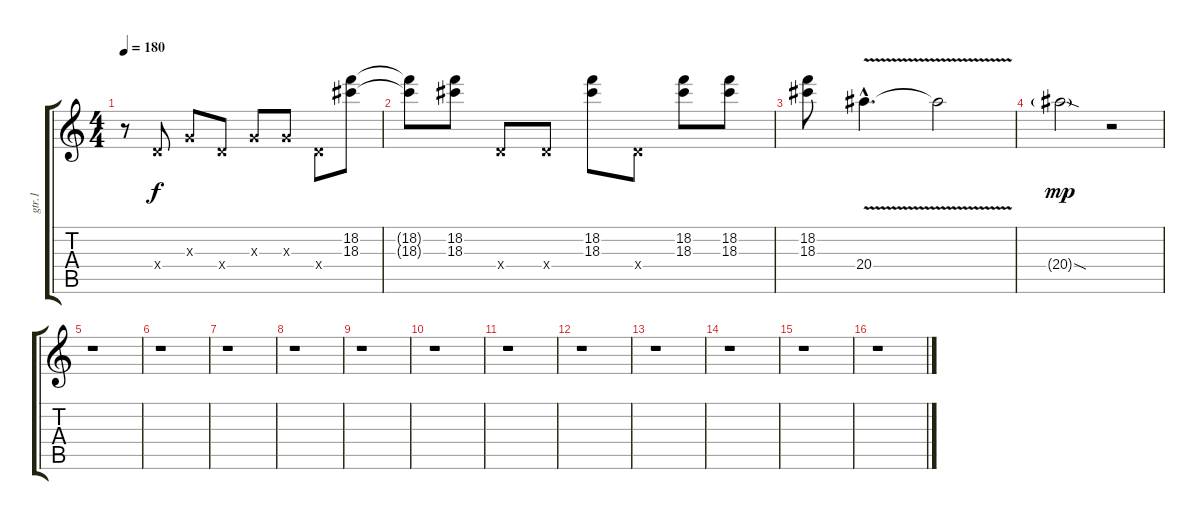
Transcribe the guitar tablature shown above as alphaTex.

\track ("gtr.1" "gtr.1") {instrument distortionguitar}
\staff {score tabs}
\tuning (E4 B3 G3 D3 A2 E2) {hide}
\ts (4 4)
\tempo 180
\clef g2
\ks c
r.8{dy mp} 0.4{x}.8{dy f} 0.3{x}.8 0.4{x}.8 0.3{x}.8 0.3{x}.8 0.4{x}.8 (18.2 18.3).8 |
(18.2{t} 18.3{t}).8 (18.2 18.3).8 0.4{x}.8 0.4{x}.8 (18.2 18.3).8 0.4{x}.8 (18.2 18.3).8 (18.2 18.3).8 |
(18.2 18.3).8 20.4{v hac}.4{d} 20.4{t}.2 |
20.4{sod g}.2{dy mp} r.2 |
r.1 |
r.1 |
r.1 |
r.1 |
r.1 |
r.1 |
r.1 |
r.1 |
r.1 |
r.1 |
r.1 |
r.1
